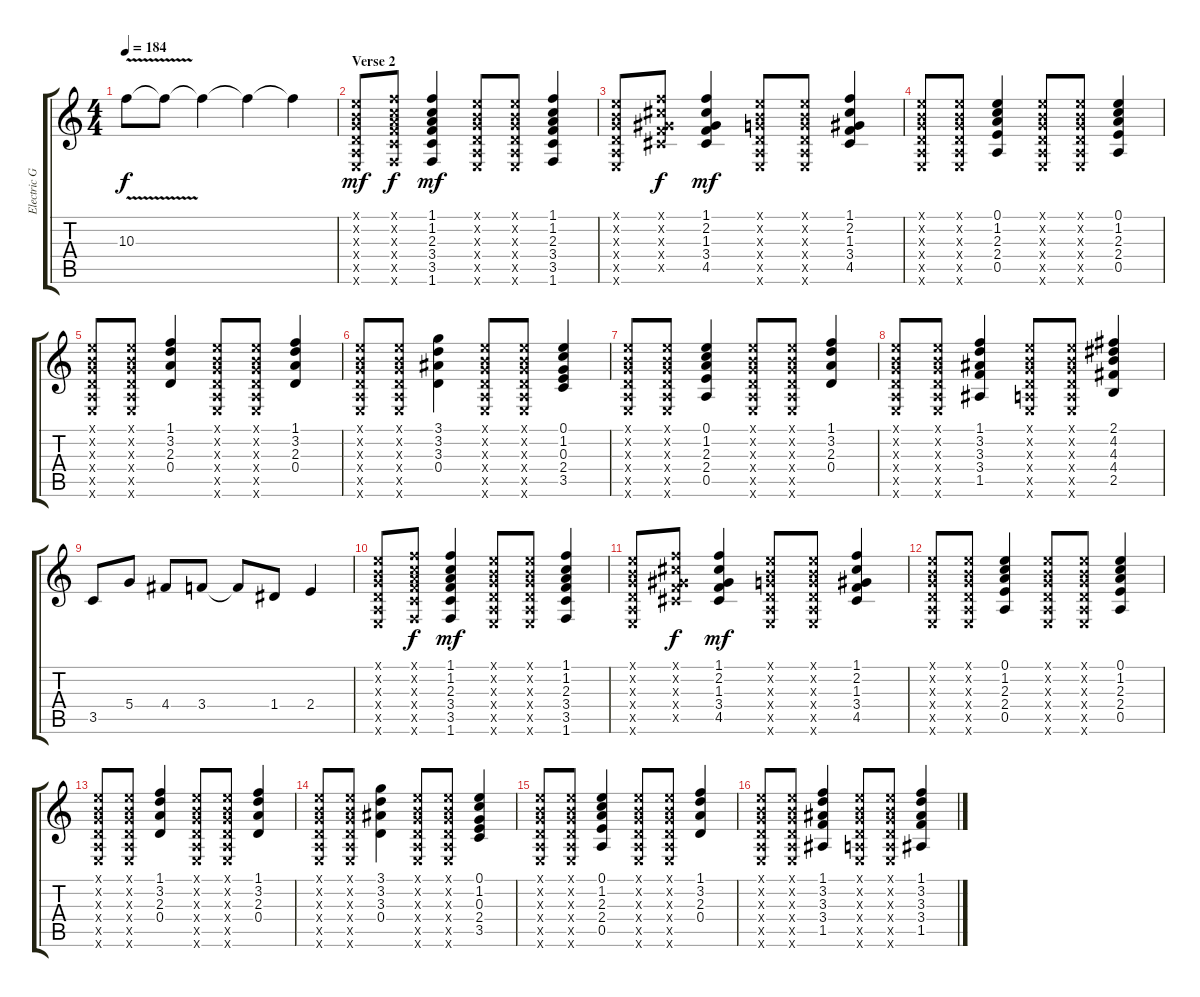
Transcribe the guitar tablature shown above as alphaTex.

\track ("Electric Guitar" "Electric G") {instrument overdrivenguitar}
\staff {score tabs}
\tuning (E4 B3 G3 D3 A2 E2) {hide}
\ts (4 4)
\tempo 184
\clef g2
\ks c
10.3{v t}.8{dy f} 10.3{t}.8 10.3{t}.4 10.3{t}.4 10.3{t}.4 |
\section ("" "Verse 2")
(0.1{x} 0.2{x} 0.3{x} 0.4{x} 0.5{x} 0.6{x}).8{dy mf} (1.1{x} 1.2{x} 2.3{x} 3.4{x} 3.5{x} 1.6{x}).8{dy f} (1.1 1.2 2.3 3.4 3.5 1.6).4{dy mf} (0.1{x} 0.2{x} 0.3{x} 0.4{x} 0.5{x} 0.6{x}).8 (0.1{x} 0.2{x} 0.3{x} 0.4{x} 0.5{x} 0.6{x}).8 (1.1 1.2 2.3 3.4 3.5 1.6).4 |
(0.1{x} 0.2{x} 0.3{x} 0.4{x} 0.5{x} 0.6{x}).8 (1.1{x} 2.2{x} 1.3{x} 3.4{x} 4.5{x}).8{dy f} (1.1 2.2 1.3 3.4 4.5).4{dy mf} (0.1{x} 0.2{x} 0.3{x} 0.4{x} 0.5{x} 0.6{x}).8 (0.1{x} 0.2{x} 0.3{x} 0.4{x} 0.5{x} 0.6{x}).8 (1.1 2.2 1.3 3.4 4.5).4 |
(0.1{x} 0.2{x} 0.3{x} 0.4{x} 0.5{x} 0.6{x}).8 (0.1{x} 0.2{x} 0.3{x} 0.4{x} 0.5{x} 0.6{x}).8 (0.1 1.2 2.3 2.4 0.5).4 (0.1{x} 0.2{x} 0.3{x} 0.4{x} 0.5{x} 0.6{x}).8 (0.1{x} 0.2{x} 0.3{x} 0.4{x} 0.5{x} 0.6{x}).8 (0.1 1.2 2.3 2.4 0.5).4 |
(0.1{x} 0.2{x} 0.3{x} 0.4{x} 0.5{x} 0.6{x}).8 (0.1{x} 0.2{x} 0.3{x} 0.4{x} 0.5{x} 0.6{x}).8 (1.1 3.2 2.3 0.4).4 (0.1{x} 0.2{x} 0.3{x} 0.4{x} 0.5{x} 0.6{x}).8 (0.1{x} 0.2{x} 0.3{x} 0.4{x} 0.5{x} 0.6{x}).8 (1.1 3.2 2.3 0.4).4 |
(0.1{x} 0.2{x} 0.3{x} 0.4{x} 0.5{x} 0.6{x}).8 (0.1{x} 0.2{x} 0.3{x} 0.4{x} 0.5{x} 0.6{x}).8 (3.1 3.2 3.3 0.4).4 (0.1{x} 0.2{x} 0.3{x} 0.4{x} 0.5{x} 0.6{x}).8 (0.1{x} 0.2{x} 0.3{x} 0.4{x} 0.5{x} 0.6{x}).8 (0.1 1.2 0.3 2.4 3.5).4 |
(0.1{x} 0.2{x} 0.3{x} 0.4{x} 0.5{x} 0.6{x}).8 (0.1{x} 0.2{x} 0.3{x} 0.4{x} 0.5{x} 0.6{x}).8 (0.1 1.2 2.3 2.4 0.5).4 (0.1{x} 0.2{x} 0.3{x} 0.4{x} 0.5{x} 0.6{x}).8 (0.1{x} 0.2{x} 0.3{x} 0.4{x} 0.5{x} 0.6{x}).8 (1.1 3.2 2.3 0.4).4 |
(0.1{x} 0.2{x} 0.3{x} 0.4{x} 0.5{x} 0.6{x}).8 (0.1{x} 0.2{x} 0.3{x} 0.4{x} 0.5{x} 0.6{x}).8 (1.1 3.2 3.3 3.4 1.5).4 (0.1{x} 0.2{x} 0.3{x} 0.4{x} 0.5{x} 0.6{x}).8 (0.1{x} 0.2{x} 0.3{x} 0.4{x} 0.5{x} 0.6{x}).8 (2.1 4.2 4.3 4.4 2.5).4 |
3.5.8 5.4.8 4.4.8 3.4.8 3.4{t}.8 1.4.8 2.4.4 |
(0.1{x} 0.2{x} 0.3{x} 0.4{x} 0.5{x} 0.6{x}).8 (1.1{x} 1.2{x} 2.3{x} 3.4{x} 3.5{x} 1.6{x}).8{dy f} (1.1 1.2 2.3 3.4 3.5 1.6).4{dy mf} (0.1{x} 0.2{x} 0.3{x} 0.4{x} 0.5{x} 0.6{x}).8 (0.1{x} 0.2{x} 0.3{x} 0.4{x} 0.5{x} 0.6{x}).8 (1.1 1.2 2.3 3.4 3.5 1.6).4 |
(0.1{x} 0.2{x} 0.3{x} 0.4{x} 0.5{x} 0.6{x}).8 (1.1{x} 2.2{x} 1.3{x} 3.4{x} 4.5{x}).8{dy f} (1.1 2.2 1.3 3.4 4.5).4{dy mf} (0.1{x} 0.2{x} 0.3{x} 0.4{x} 0.5{x} 0.6{x}).8 (0.1{x} 0.2{x} 0.3{x} 0.4{x} 0.5{x} 0.6{x}).8 (1.1 2.2 1.3 3.4 4.5).4 |
(0.1{x} 0.2{x} 0.3{x} 0.4{x} 0.5{x} 0.6{x}).8 (0.1{x} 0.2{x} 0.3{x} 0.4{x} 0.5{x} 0.6{x}).8 (0.1 1.2 2.3 2.4 0.5).4 (0.1{x} 0.2{x} 0.3{x} 0.4{x} 0.5{x} 0.6{x}).8 (0.1{x} 0.2{x} 0.3{x} 0.4{x} 0.5{x} 0.6{x}).8 (0.1 1.2 2.3 2.4 0.5).4 |
(0.1{x} 0.2{x} 0.3{x} 0.4{x} 0.5{x} 0.6{x}).8 (0.1{x} 0.2{x} 0.3{x} 0.4{x} 0.5{x} 0.6{x}).8 (1.1 3.2 2.3 0.4).4 (0.1{x} 0.2{x} 0.3{x} 0.4{x} 0.5{x} 0.6{x}).8 (0.1{x} 0.2{x} 0.3{x} 0.4{x} 0.5{x} 0.6{x}).8 (1.1 3.2 2.3 0.4).4 |
(0.1{x} 0.2{x} 0.3{x} 0.4{x} 0.5{x} 0.6{x}).8 (0.1{x} 0.2{x} 0.3{x} 0.4{x} 0.5{x} 0.6{x}).8 (3.1 3.2 3.3 0.4).4 (0.1{x} 0.2{x} 0.3{x} 0.4{x} 0.5{x} 0.6{x}).8 (0.1{x} 0.2{x} 0.3{x} 0.4{x} 0.5{x} 0.6{x}).8 (0.1 1.2 0.3 2.4 3.5).4 |
(0.1{x} 0.2{x} 0.3{x} 0.4{x} 0.5{x} 0.6{x}).8 (0.1{x} 0.2{x} 0.3{x} 0.4{x} 0.5{x} 0.6{x}).8 (0.1 1.2 2.3 2.4 0.5).4 (0.1{x} 0.2{x} 0.3{x} 0.4{x} 0.5{x} 0.6{x}).8 (0.1{x} 0.2{x} 0.3{x} 0.4{x} 0.5{x} 0.6{x}).8 (1.1 3.2 2.3 0.4).4 |
(0.1{x} 0.2{x} 0.3{x} 0.4{x} 0.5{x} 0.6{x}).8 (0.1{x} 0.2{x} 0.3{x} 0.4{x} 0.5{x} 0.6{x}).8 (1.1 3.2 3.3 3.4 1.5).4 (0.1{x} 0.2{x} 0.3{x} 0.4{x} 0.5{x} 0.6{x}).8 (0.1{x} 0.2{x} 0.3{x} 0.4{x} 0.5{x} 0.6{x}).8 (1.1 3.2 3.3 3.4 1.5).4
